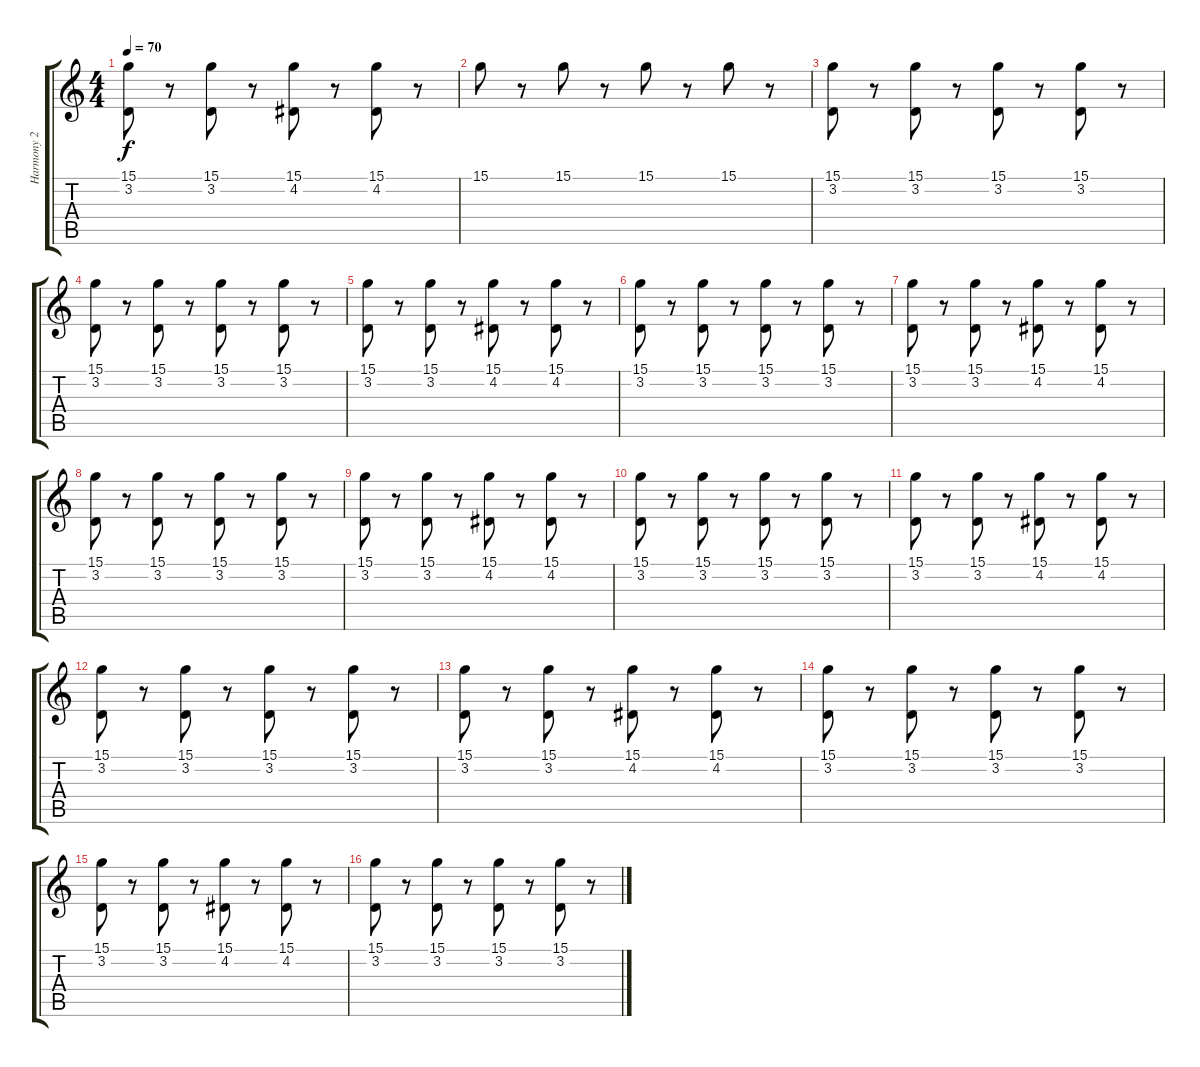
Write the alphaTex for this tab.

\track ("Harmony 2" "Harmony 2") {instrument stringensemble1}
\staff {score tabs}
\tuning (E4 B3 G3 D3 A2 E2) {hide}
\ts (4 4)
\tempo 70
\clef g2
\ks c
(15.1 3.2).8{dy f} r.8 (15.1 3.2).8 r.8 (15.1 4.2).8 r.8 (15.1 4.2).8 r.8 |
15.1.8 r.8 15.1.8 r.8 15.1.8 r.8 15.1.8 r.8 |
(15.1 3.2).8 r.8 (15.1 3.2).8 r.8 (15.1 3.2).8 r.8 (15.1 3.2).8 r.8 |
(15.1 3.2).8 r.8 (15.1 3.2).8 r.8 (15.1 3.2).8 r.8 (15.1 3.2).8 r.8 |
(15.1 3.2).8 r.8 (15.1 3.2).8 r.8 (15.1 4.2).8 r.8 (15.1 4.2).8 r.8 |
(15.1 3.2).8 r.8 (15.1 3.2).8 r.8 (15.1 3.2).8 r.8 (15.1 3.2).8 r.8 |
(15.1 3.2).8 r.8 (15.1 3.2).8 r.8 (15.1 4.2).8 r.8 (15.1 4.2).8 r.8 |
(15.1 3.2).8 r.8 (15.1 3.2).8 r.8 (15.1 3.2).8 r.8 (15.1 3.2).8 r.8 |
(15.1 3.2).8 r.8 (15.1 3.2).8 r.8 (15.1 4.2).8 r.8 (15.1 4.2).8 r.8 |
(15.1 3.2).8 r.8 (15.1 3.2).8 r.8 (15.1 3.2).8 r.8 (15.1 3.2).8 r.8 |
(15.1 3.2).8 r.8 (15.1 3.2).8 r.8 (15.1 4.2).8 r.8 (15.1 4.2).8 r.8 |
(15.1 3.2).8 r.8 (15.1 3.2).8 r.8 (15.1 3.2).8 r.8 (15.1 3.2).8 r.8 |
(15.1 3.2).8 r.8 (15.1 3.2).8 r.8 (15.1 4.2).8 r.8 (15.1 4.2).8 r.8 |
(15.1 3.2).8 r.8 (15.1 3.2).8 r.8 (15.1 3.2).8 r.8 (15.1 3.2).8 r.8 |
(15.1 3.2).8 r.8 (15.1 3.2).8 r.8 (15.1 4.2).8 r.8 (15.1 4.2).8 r.8 |
(15.1 3.2).8 r.8 (15.1 3.2).8 r.8 (15.1 3.2).8 r.8 (15.1 3.2).8 r.8
